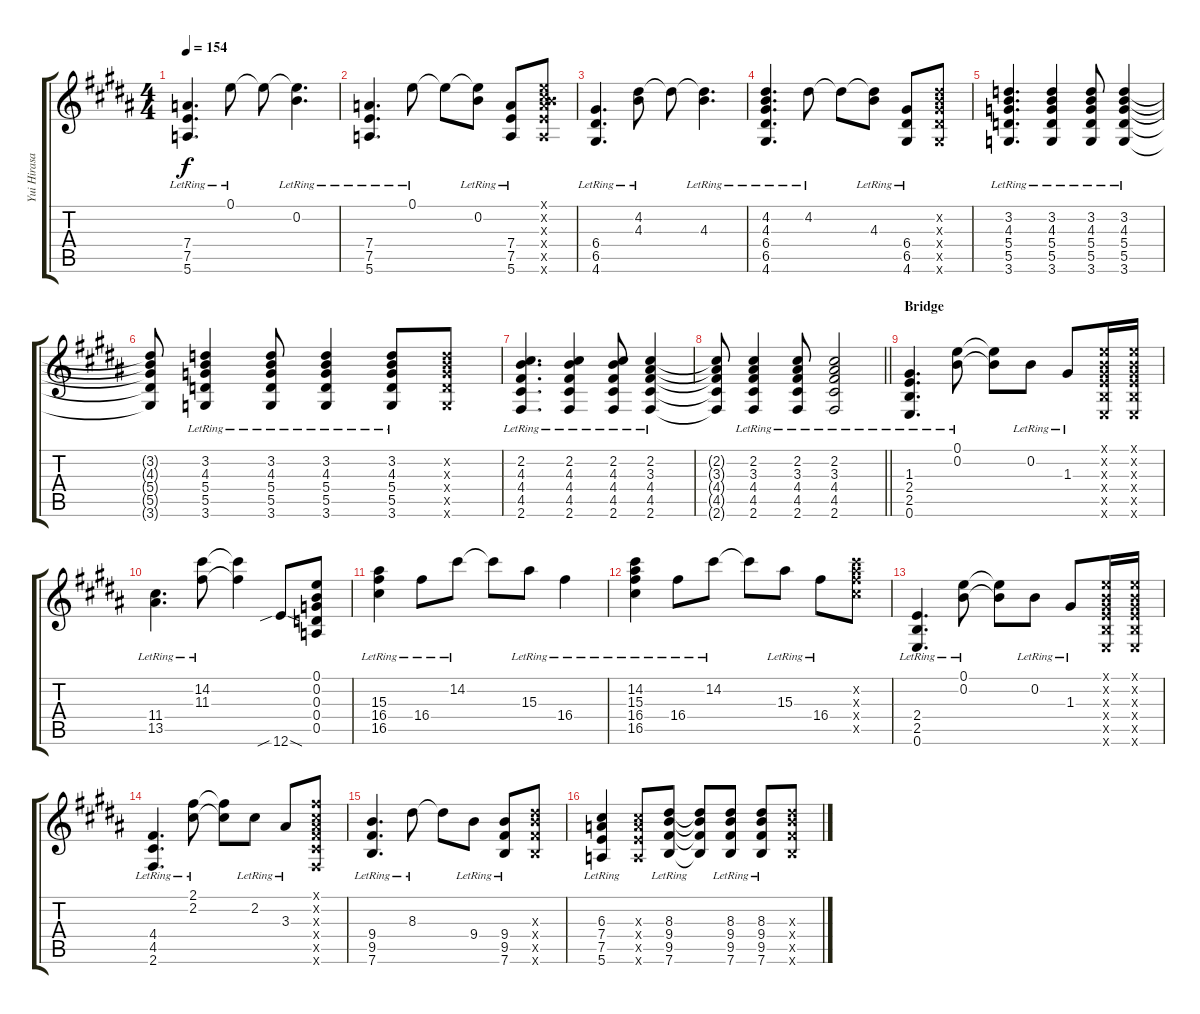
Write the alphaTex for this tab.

\track ("Yui Hirasawa" "Yui Hirasa") {instrument distortionguitar}
\staff {score tabs}
\tuning (E4 B3 G3 D3 A2 E2) {hide}
\ts (4 4)
\tempo 154
\clef g2
\ks b
(7.4{lr} 7.5{lr} 5.6{lr}).4{d dy f} 0.1{lr}.8 0.1{t}.8 (0.1{t} 0.2{lr}).4{d} |
(7.4{lr} 7.5{lr} 5.6{lr}).4{d} 0.1{lr}.8 0.1{t}.8 (0.1{t} 0.2{lr}).8 (7.4{lr} 7.5{lr} 5.6).8 (0.1{x} 0.2{x} 6.3{x} 7.4{x} 7.5{x} 5.6{x}).8 |
(6.4{lr} 6.5{lr} 4.6{lr}).4{d} (4.2{lr} 4.3{lr}).8 4.2{t}.8 (4.2{t} 4.3{lr}).4{d} |
(4.2{lr} 4.3{lr} 6.4{lr} 6.5{lr} 4.6{lr}).4{d} 4.2{lr}.8 4.2{t}.8 (4.2{t} 4.3{lr}).8 (6.4{lr} 6.5{lr} 4.6{lr}).8 (4.2{x} 4.3{x} 6.4{x} 6.5{x} 4.6{x}).8 |
(3.2{lr} 4.3{lr} 5.4{lr} 5.5{lr} 3.6{lr}).4{d} (3.2{lr} 4.3{lr} 5.4{lr} 5.5{lr} 3.6{lr}).4 (3.2{lr} 4.3{lr} 5.4{lr} 5.5{lr} 3.6{lr}).8 (3.2{lr} 4.3{lr} 5.4{lr} 5.5{lr} 3.6{lr}).4 |
(3.2{t} 4.3{t} 5.4{t} 5.5{t} 3.6{t}).8 (3.2{lr} 4.3{lr} 5.4{lr} 5.5{lr} 3.6{lr}).4 (3.2{lr} 4.3{lr} 5.4{lr} 5.5{lr} 3.6{lr}).8 (3.2{lr} 4.3{lr} 5.4{lr} 5.5{lr} 3.6{lr}).4 (3.2{lr} 4.3{lr} 5.4{lr} 5.5{lr} 3.6{lr}).8 (3.2{x} 4.3{x} 5.4{x} 5.5{x} 3.6{x}).8 |
(2.2{lr} 4.3{lr} 4.4{lr} 4.5{lr} 2.6{lr}).4{d} (2.2{lr} 4.3{lr} 4.4{lr} 4.5{lr} 2.6{lr}).4 (2.2{lr} 4.3{lr} 4.4{lr} 4.5{lr} 2.6{lr}).8 (2.2{lr} 3.3{lr} 4.4{lr} 4.5{lr} 2.6{lr}).4 |
\barLineRight lightlight
(2.2{t} 3.3{t} 4.4{t} 4.5{t} 2.6{t}).8 (2.2{lr} 3.3{lr} 4.4{lr} 4.5{lr} 2.6{lr}).4 (2.2{lr} 3.3{lr} 4.4{lr} 4.5{lr} 2.6{lr}).8 (2.2{lr} 3.3{lr} 4.4{lr} 4.5{lr} 2.6{lr}).2 |
\section ("" "Bridge")
(1.3{lr} 2.4{lr} 2.5{lr} 0.6{lr}).4{d} (0.1{lr} 0.2{lr}).8 (0.1{t} 0.2{t}).8 0.2{lr}.8 1.3{lr}.8 (0.1{x} 0.2{x} 1.3{x} 2.4{x} 2.5{x} 0.6{x}).16 (0.1{x} 0.2{x} 1.3{x} 2.4{x} 2.5{x} 0.6{x}).16 |
(11.4{lr} 13.5{lr}).4{d} (14.2{lr} 11.3{lr}).8 (14.2{t} 11.3{t}).4 12.6{sib sod}.8 (0.1 0.2 0.3 0.4 0.5).8 |
(15.3{lr} 16.4{lr} 16.5{lr}).4 16.4{lr}.8 14.2{lr}.8 14.2{t}.8 15.3{lr}.8 16.4{lr}.4 |
(14.2{lr} 15.3{lr} 16.4{lr} 16.5{lr}).4 16.4{lr}.8 14.2{lr}.8 14.2{t}.8 15.3{lr}.8 16.4{lr}.8 (14.2{x} 15.3{x} 16.4{x} 16.5{x}).8 |
(2.4{lr} 2.5{lr} 0.6{lr}).4{d} (0.1{lr} 0.2{lr}).8 (0.1{t} 0.2{t}).8 0.2{lr}.8 1.3{lr}.8 (0.1{x} 0.2{x} 1.3{x} 2.4{x} 2.5{x} 0.6{x}).16 (0.1{x} 0.2{x} 1.3{x} 2.4{x} 2.5{x} 0.6{x}).16 |
(4.4{lr} 4.5{lr} 2.6{lr}).4{d} (2.1{lr} 2.2{lr}).8 (2.1{t} 2.2{t}).8 2.2{lr}.8 3.3{lr}.8 (2.1{x} 2.2{x} 3.3{x} 4.4{x} 4.5{x} 2.6{x}).8 |
(9.4{lr} 9.5{lr} 7.6{lr}).4{d} 8.3{lr}.8 8.3{t}.8 9.4{lr}.8 (9.4{lr} 9.5{lr} 7.6{lr}).8 (8.3{x} 9.4{x} 9.5{x} 7.6{x}).8 |
(6.3{lr} 7.4{lr} 7.5{lr} 5.6{lr}).4 (6.3{x} 7.4{x} 7.5{x} 5.6{x}).8 (8.3{lr} 9.4{lr} 9.5{lr} 7.6{lr}).8 (8.3{t} 9.4{t} 9.5{t} 7.6{t}).8 (8.3{lr} 9.4{lr} 9.5{lr} 7.6{lr}).8 (8.3{lr} 9.4{lr} 9.5{lr} 7.6{lr}).8 (8.3{x} 9.4{x} 9.5{x} 7.6{x}).8
